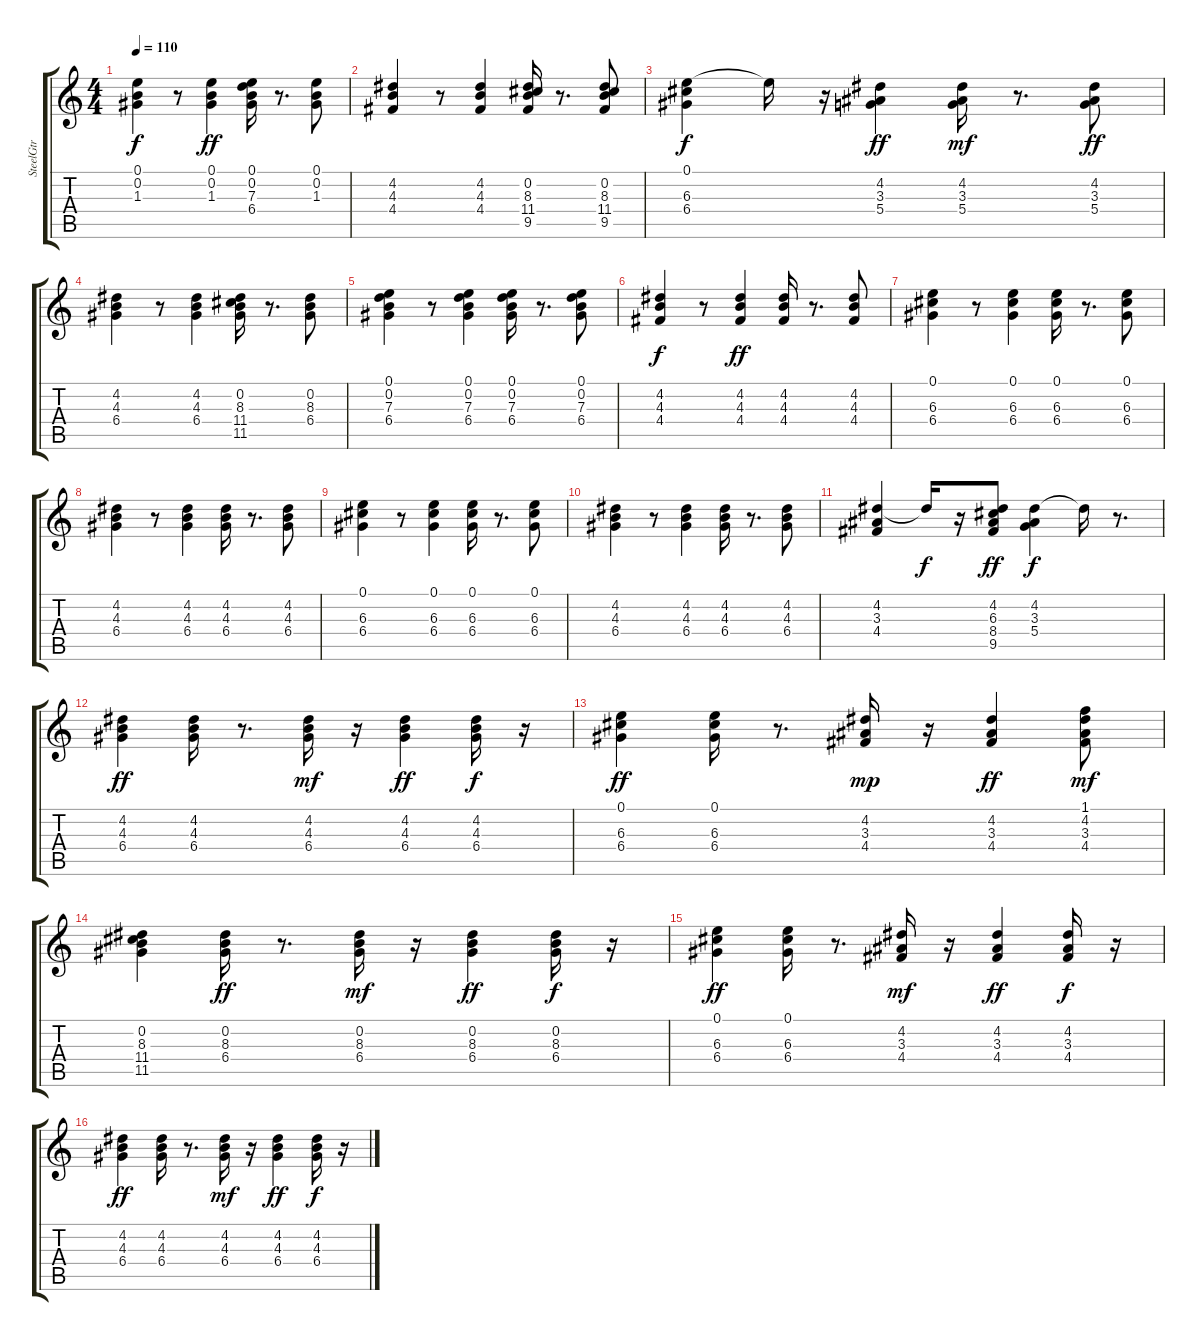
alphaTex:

\track ("SteelGtr" "SteelGtr") {instrument acousticguitarsteel}
\staff {score tabs}
\tuning (E4 B3 G3 D3 A2 E2) {hide}
\ts (4 4)
\tempo 110
\clef g2
\ks c
(0.1 0.2 1.3).4{dy f} r.8 (0.1 0.2 1.3).4{dy ff} (0.1 0.2 7.3 6.4).16 r.8{d} (0.1 0.2 1.3).8 |
(4.2 4.3 4.4).4 r.8 (4.2 4.3 4.4).4 (0.2 8.3 11.4 9.5).16 r.8{d} (0.2 8.3 11.4 9.5).8 |
(0.1 6.3 6.4).4{dy f} 0.1{t}.16 r.16 (4.2 3.3 5.4).4{dy ff} (4.2 3.3 5.4).16{dy mf} r.8{d} (4.2 3.3 5.4).8{dy ff} |
(4.2 4.3 6.4).4 r.8 (4.2 4.3 6.4).4 (0.2 8.3 11.4 11.5).16 r.8{d} (0.2 8.3 6.4).8 |
(0.1 0.2 7.3 6.4).4 r.8 (0.1 0.2 7.3 6.4).4 (0.1 0.2 7.3 6.4).16 r.8{d} (0.1 0.2 7.3 6.4).8 |
(4.2 4.3 4.4).4{dy f} r.8 (4.2 4.3 4.4).4{dy ff} (4.2 4.3 4.4).16 r.8{d} (4.2 4.3 4.4).8 |
(0.1 6.3 6.4).4 r.8 (0.1 6.3 6.4).4 (0.1 6.3 6.4).16 r.8{d} (0.1 6.3 6.4).8 |
(4.2 4.3 6.4).4 r.8 (4.2 4.3 6.4).4 (4.2 4.3 6.4).16 r.8{d} (4.2 4.3 6.4).8 |
(0.1 6.3 6.4).4 r.8 (0.1 6.3 6.4).4 (0.1 6.3 6.4).16 r.8{d} (0.1 6.3 6.4).8 |
(4.2 4.3 6.4).4 r.8 (4.2 4.3 6.4).4 (4.2 4.3 6.4).16 r.8{d} (4.2 4.3 6.4).8 |
(4.2 3.3 4.4).4 4.2{t}.16{dy f} r.16 (4.2 6.3 8.4 9.5).8{dy ff} (4.2 3.3 5.4).4{dy f} 4.2{t}.16 r.8{d} |
(4.2 4.3 6.4).4{dy ff} (4.2 4.3 6.4).16 r.8{d} (4.2 4.3 6.4).16{dy mf} r.16 (4.2 4.3 6.4).4{dy ff} (4.2 4.3 6.4).16{dy f} r.16 |
(0.1 6.3 6.4).4{dy ff} (0.1 6.3 6.4).16 r.8{d} (4.2 3.3 4.4).16{dy mp} r.16 (4.2 3.3 4.4).4{dy ff} (1.1 4.2 3.3 4.4).8{dy mf} |
(0.2 8.3 11.4 11.5).4 (0.2 8.3 6.4).16{dy ff} r.8{d} (0.2 8.3 6.4).16{dy mf} r.16 (0.2 8.3 6.4).4{dy ff} (0.2 8.3 6.4).16{dy f} r.16 |
(0.1 6.3 6.4).4{dy ff} (0.1 6.3 6.4).16 r.8{d} (4.2 3.3 4.4).16{dy mf} r.16 (4.2 3.3 4.4).4{dy ff} (4.2 3.3 4.4).16{dy f} r.16 |
(4.2 4.3 6.4).4{dy ff} (4.2 4.3 6.4).16 r.8{d} (4.2 4.3 6.4).16{dy mf} r.16 (4.2 4.3 6.4).4{dy ff} (4.2 4.3 6.4).16{dy f} r.16
